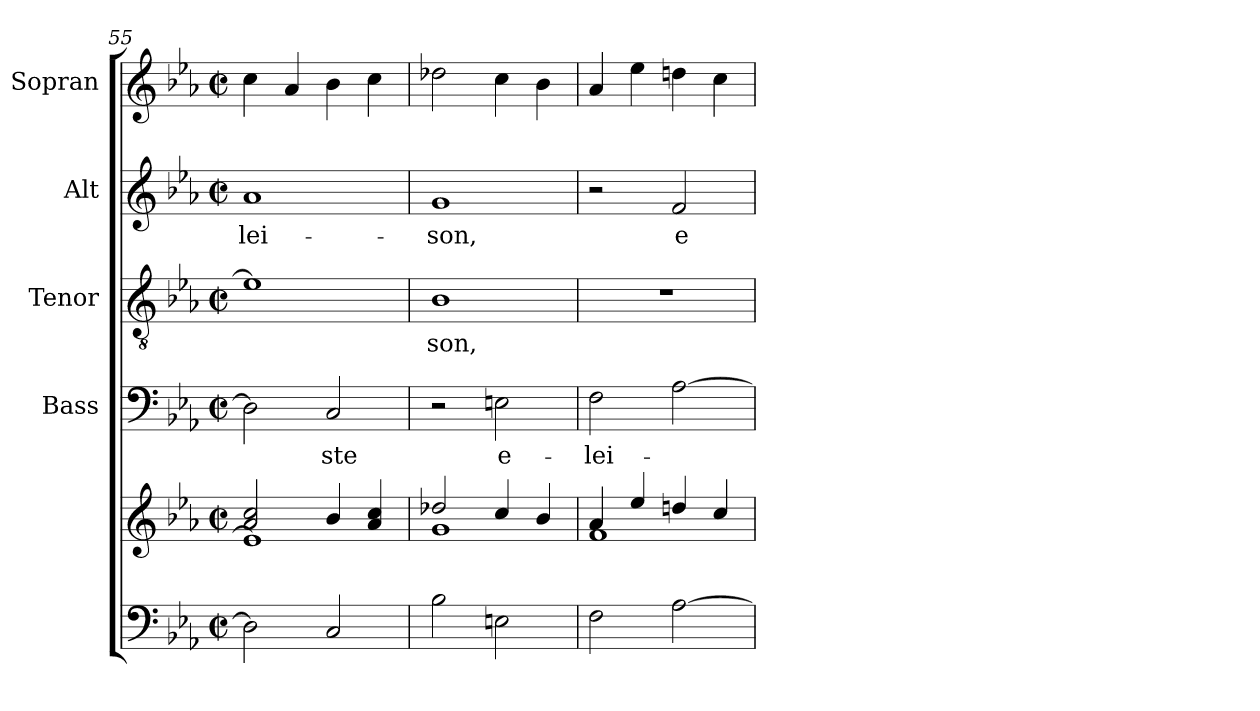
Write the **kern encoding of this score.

**kern	**kern	**kern	**text	**kern	**text	**kern	**text	**kern
*part5	*part5	*part4	*part4	*part3	*part3	*part2	*part2	*part1
*staff6	*staff5	*staff4	*staff4	*staff3	*staff3	*staff2	*staff2	*staff1
*	*	*I"Bass	*	*I"Tenor	*	*I"Alt	*	*I"Sopran
*	*	*I'B.	*	*I'T.	*	*I'A.	*	*I'S.
!!LO:LB:g=z
*clefF4	*clefG2	*clefF4	*	*clefGv2	*	*clefG2	*	*clefG2
*k[b-e-a-]	*k[b-e-a-]	*k[b-e-a-]	*	*k[b-e-a-]	*	*k[b-e-a-]	*	*k[b-e-a-]
*E-:	*E-:	*E-:	*	*E-:	*	*E-:	*	*E-:
*M2/2	*M2/2	*M2/2	*	*M2/2	*	*M2/2	*	*M2/2
*met(c|)	*met(c|)	*met(c|)	*	*met(c|)	*	*met(c|)	*	*met(c|)
=55	=55	=55	=55	=55	=55	=55	=55	=55
*	*^	*	*	*	*	*	*	*
!	!	!	!	!	!	!	!	!LO:LY:b	!
2D-\]	2a-/ 2cc/	1e-]	2D-\]	.	1e-]	.	1a-	-lei-	4cc\
.	.	.	.	.	.	.	.	.	4a-/
!	!	!	!	!LO:LY:b	!	!	!	!	!
2C/	4b-/	.	2C/	-ste	.	.	.	.	4b-\
.	4a-/ 4cc/	.	.	.	.	.	.	.	4cc\
=56	=56	=56	=56	=56	=56	=56	=56	=56	=56
!	!	!	!	!	!	!LO:LY:b	!	!LO:LY:b	!
2B-\	2dd-X/	1g	2r	.	1B-	-son,	1g	-son,	2dd-X\
!	!	!	!	!LO:LY:b	!	!	!	!	!
2En\	4cc/	.	2En\	e-	.	.	.	.	4cc\
.	4b-/	.	.	.	.	.	.	.	4b-\
=57	=57	=57	=57	=57	=57	=57	=57	=57	=57
!	!	!	!	!LO:LY:b	!	!	!	!	!
2F\	4a-/	1f	2F\	-lei-	1r	.	2r	.	4a-/
.	4ee-/	.	.	.	.	.	.	.	4ee-\
!	!	!	!	!	!	!	!	!LO:LY:b	!
[2A-\	4ddn/	.	[2A-\	.	.	.	2f/	e-	4ddn\
.	4cc/	.	.	.	.	.	.	.	4cc\
*	*v	*v	*	*	*	*	*	*	*
=	=	=	=	=	=	=	=	=
*-	*-	*-	*-	*-	*-	*-	*-	*-
